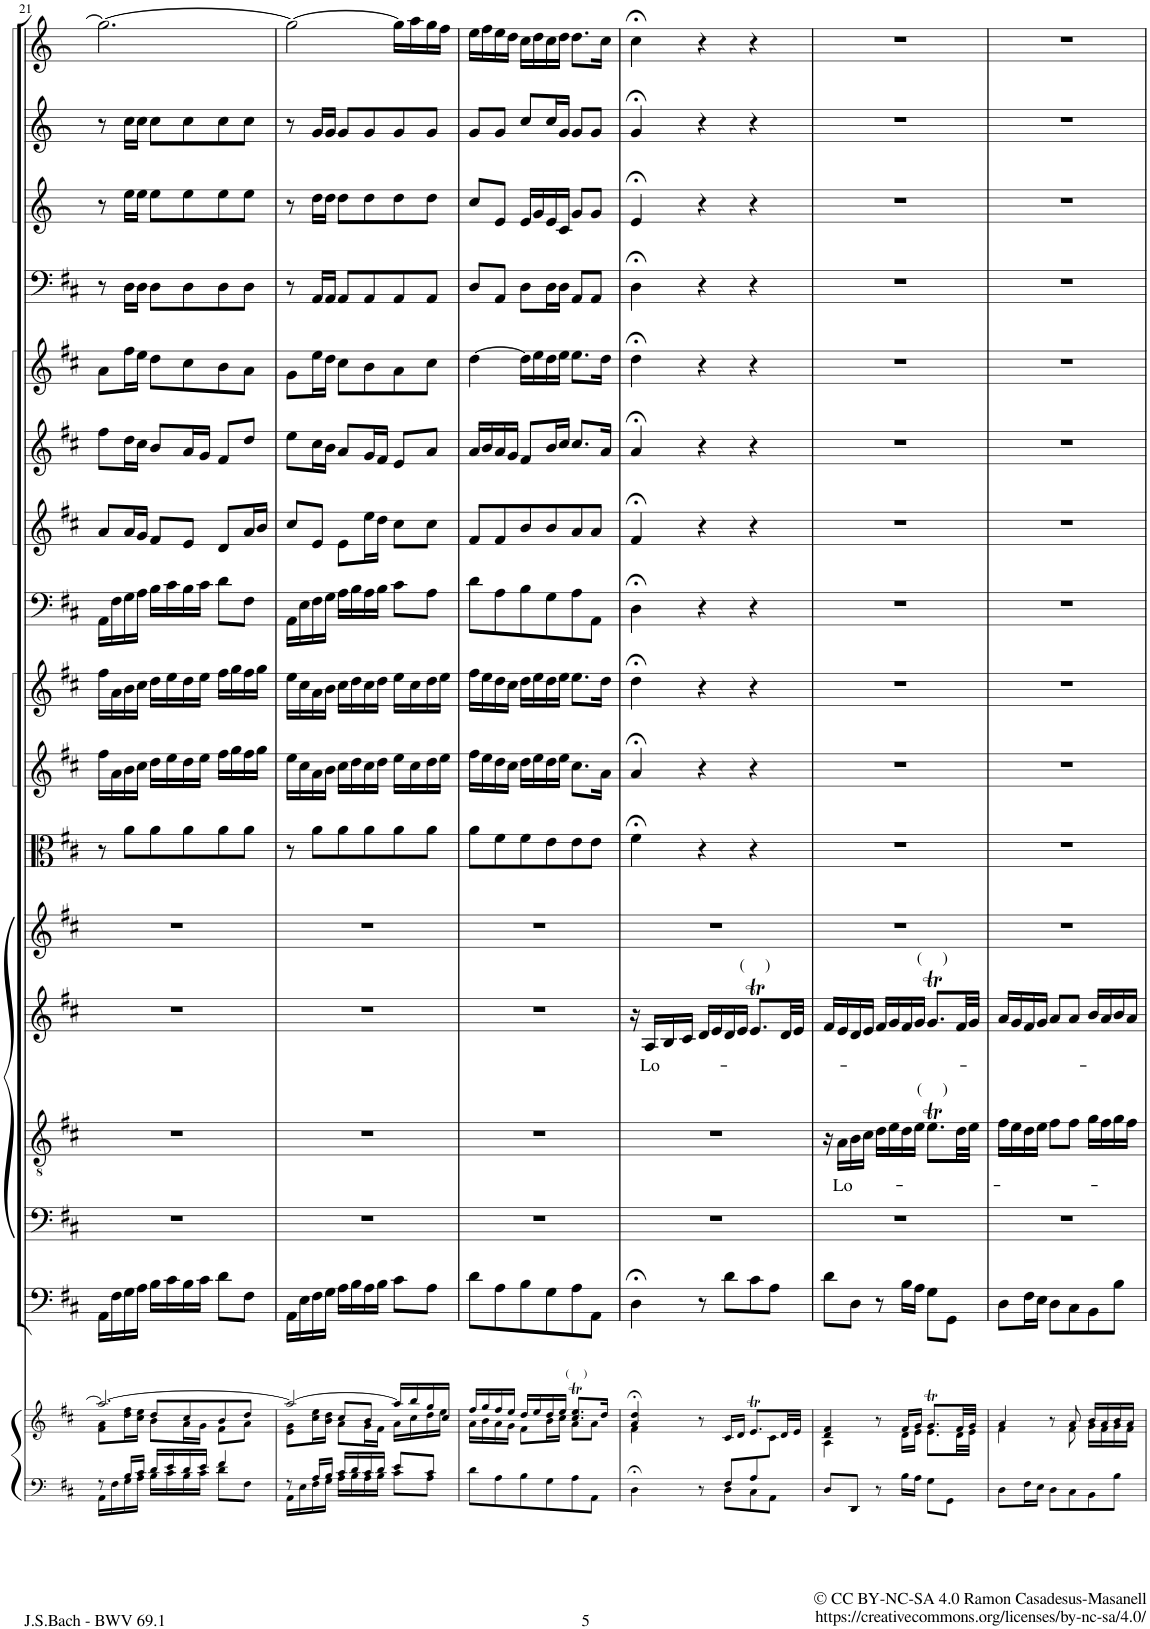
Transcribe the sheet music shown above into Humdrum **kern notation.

**kern	**kern	**kern	**kern	**kern	**text	**kern	**text	**kern	**kern	**kern	**kern	**kern	**kern	**kern	**kern	**kern	**kern	**kern	**kern
*part17	*part17	*part16	*part15	*part14	*part14	*part13	*part13	*part12	*part11	*part10	*part9	*part8	*part7	*part6	*part5	*part4	*part3	*part2	*part1
*staff18	*staff17	*staff16	*staff15	*staff14	*staff14	*staff13	*staff13	*staff12	*staff11	*staff10	*staff9	*staff8	*staff7	*staff6	*staff5	*staff4	*staff3	*staff2	*staff1
*I"Piano reduction	*	*I"Continuo	*I"Basso	*I"Tenore	*	*I"Alto	*	*I"Soprano	*I"Viola	*I"Violino II	*I"Violino I	*I"Fagotto	*I"Oboe III	*I"Oboe II	*I"Oboe I	*I"Timpani	*I"Tromba III (D)	*I"Tromba II (D)	*I"Tromba I (D)
*I'Pno	*	*	*	*	*	*	*	*	*	*	*	*	*I'Ob	*I'Ob	*I'Ob	*I'Timp	*	*	*
!!LO:PB:g=z
*clefF4	*clefG2	*clefF4	*clefF4	*clefGv2	*	*clefG2	*	*clefG2	*clefC3	*clefG2	*clefG2	*clefF4	*clefG2	*clefG2	*clefG2	*clefF4	*clefG2	*clefG2	*clefG2
*	*	*	*	*	*	*	*	*	*	*	*	*	*	*	*	*	*Trd-1c-2	*Trd-1c-2	*Trd-1c-2
*k[f#c#]	*k[f#c#]	*k[f#c#]	*k[f#c#]	*k[f#c#]	*	*k[f#c#]	*	*k[f#c#]	*k[f#c#]	*k[f#c#]	*k[f#c#]	*k[f#c#]	*k[f#c#]	*k[f#c#]	*k[f#c#]	*k[f#c#]	*k[]	*k[]	*k[]
*M3/4	*M3/4	*M3/4	*M3/4	*M3/4	*	*M3/4	*	*M3/4	*M3/4	*M3/4	*M3/4	*M3/4	*M3/4	*M3/4	*M3/4	*M3/4	*M3/4	*M3/4	*M3/4
=21	=21	=21	=21	=21	=21	=21	=21	=21	=21	=21	=21	=21	=21	=21	=21	=21	=21	=21	=21
*^	*^	*	*	*	*	*	*	*	*	*	*	*	*	*	*	*	*	*	*
*	*	*	*^	*	*	*	*	*	*	*	*	*	*	*	*	*	*	*	*	*	*
8r	16AA\LL	2.aa/_	8f#\ 8a\L	4ryy	16AA\LL	2.r	2.r	.	2.r	.	2.r	8r	16ff#\LL	16ff#\LL	16AA\LL	8a/L	8ff#\L	8a\L	8r	8r	8r	2.gg\_
.	16F#\	.	.	.	16F#\	.	.	.	.	.	.	.	16a\	16a\	16F#\	.	.	.	.	.	.	.
16B/LL	16G\	.	16dd\ 16ff#\L	.	16G\	.	.	.	.	.	.	8a\L	16b\	16b\	16G\	16a/L	16dd\L	16ff#\L	16D\LL	16ee\LL	16cc\LL	.
16c#/JJ	16A\JJ	.	16cc#\ 16ee\JJ	.	16A\JJ	.	.	.	.	.	.	.	16cc#\JJ	16cc#\JJ	16A\JJ	16g/JJ	16cc#\JJ	16ee\JJ	16D\JJ	16ee\JJ	16cc\JJ	.
16d/LL	16B\LL	.	8b\L	8dd/L	16B\LL	.	.	.	.	.	.	8a\	16dd\LL	16dd\LL	16B\LL	8f#/L	8b/L	8dd\L	8D\L	8ee\L	8cc\L	.
16e/	16c#\	.	.	.	16c#\	.	.	.	.	.	.	.	16ee\	16ee\	16c#\	.	.	.	.	.	.	.
16d/	16B\	.	16a\L	8cc#/	16B\	.	.	.	.	.	.	8a\	16dd\	16dd\	16B\	8e/J	16a/L	8cc#\	8D\	8ee\	8cc\	.
16e/JJ	16c#\JJ	.	16g\JJ	.	16c#\JJ	.	.	.	.	.	.	.	16ee\JJ	16ee\JJ	16c#\JJ	.	16g/JJ	.	.	.	.	.
4f#/	8d\L	.	8f#\L	8b/	8d\L	.	.	.	.	.	.	8a\	16ff#\LL	16ff#\LL	8d\L	8d/L	8f#/L	8b\	8D\	8ee\	8cc\	.
.	.	.	.	.	.	.	.	.	.	.	.	.	16gg\	16gg\	.	.	.	.	.	.	.	.
.	8F#\J	.	8a\J	8dd/J	8F#\J	.	.	.	.	.	.	8a\J	16ff#\	16ff#\	8F#\J	16a/L	8dd/J	8a\J	8D\J	8ee\J	8cc\J	.
.	.	.	.	.	.	.	.	.	.	.	.	.	16gg\JJ	16gg\JJ	.	16b/JJ	.	.	.	.	.	.
=22	=22	=22	=22	=22	=22	=22	=22	=22	=22	=22	=22	=22	=22	=22	=22	=22	=22	=22	=22	=22	=22	=22
8r	16AA\LL	2aa/_	8e\ 8g\L	4ryy	16AA\LL	2.r	2.r	.	2.r	.	2.r	8r	16ee\LL	16ee\LL	16AA\LL	8cc#/L	8ee\L	8g\L	8r	8r	8r	2gg\_
.	16E\	.	.	.	16E\	.	.	.	.	.	.	.	16cc#\	16cc#\	16E\	.	.	.	.	.	.	.
16A/LL	16F#\	.	16cc#\ 16ee\L	.	16F#\	.	.	.	.	.	.	8a\L	16a\	16a\	16F#\	8e/J	16cc#\L	16ee\L	16AA/LL	16dd\LL	16g/LL	.
16B/JJ	16G\JJ	.	16b\ 16dd\JJ	.	16G\JJ	.	.	.	.	.	.	.	16b\JJ	16b\JJ	16G\JJ	.	16b\JJ	16dd\JJ	16AA/JJ	16dd\JJ	16g/JJ	.
16c#/LL	16A\LL	.	8a\L	8cc#/L	16A\LL	.	.	.	.	.	.	8a\	16cc#\LL	16cc#\LL	16A\LL	8e\L	8a/L	8cc#\L	8AA/L	8dd\L	8g/L	.
16d/	16B\	.	.	.	16B\	.	.	.	.	.	.	.	16dd\	16dd\	16B\	.	.	.	.	.	.	.
16c#/	16A\	.	16g\L	8b/J	16A\	.	.	.	.	.	.	8a\	16cc#\	16cc#\	16A\	16ee\L	16g/L	8b\	8AA/	8dd\	8g/	.
16d/JJ	16B\JJ	.	16f#\JJ	.	16B\JJ	.	.	.	.	.	.	.	16dd\JJ	16dd\JJ	16B\JJ	16dd\JJ	16f#/JJ	.	.	.	.	.
8e/L	8c#\L	16aa/LL]	16a\LL	4ryy	8c#\L	.	.	.	.	.	.	8a\	16ee\LL	16ee\LL	8c#\L	8cc#\L	8e/L	8a\	8AA/	8dd\	8g/	16gg\LL]
.	.	16bb/	16cc#\	.	.	.	.	.	.	.	.	.	16cc#\	16cc#\	.	.	.	.	.	.	.	16aa\
8c#/J	8A\J	16gg/	16dd\	.	8A\J	.	.	.	.	.	.	8a\J	16dd\	16dd\	8A\J	8cc#\J	8a/J	8cc#\J	8AA/J	8dd\J	8g/J	16gg\
.	.	16cc#/JJ	16ee\JJ	.	.	.	.	.	.	.	.	.	16ee\JJ	16ee\JJ	.	.	.	.	.	.	.	16ff\JJ
*v	*v	*	*	*	*	*	*	*	*	*	*	*	*	*	*	*	*	*	*	*	*	*
*	*	*v	*v	*	*	*	*	*	*	*	*	*	*	*	*	*	*	*	*	*	*
=23	=23	=23	=23	=23	=23	=23	=23	=23	=23	=23	=23	=23	=23	=23	=23	=23	=23	=23	=23	=23
8d\L	16ff#/LL	16a\LL	8d\L	2.r	2.r	.	2.r	.	2.r	8a\L	16ff#\LL	16ff#\LL	8d\L	8f#/L	16a/LL	[4dd\	8D/L	8cc/L	8g/L	16ee\LL
.	16gg/	16b\	.	.	.	.	.	.	.	.	16ee\	16ee\	.	.	16b/	.	.	.	.	16ff\
8A\	16ff#/	16a\	8A\	.	.	.	.	.	.	8f#\	16dd\	16dd\	8A\	8f#/	16a/	.	8AA/J	8e/J	8g/J	16ee\
.	16ee/JJ	16g\JJ	.	.	.	.	.	.	.	.	16cc#\JJ	16cc#\JJ	.	.	16g/JJ	.	.	.	.	16dd\JJ
8B\	16dd/LL	8f#\L	8B\	.	.	.	.	.	.	8f#\	16dd\LL	16dd\LL	8B\	8b/	8f#/L	16dd\LL]	8D\L	16e/LL	8cc/L	16cc\LL
.	16ee/	.	.	.	.	.	.	.	.	.	16ee\	16ee\	.	.	.	16ee\	.	16g/	.	16dd\
8G\	16dd/	16b\L	8G\	.	.	.	.	.	.	8e\	16dd\	16dd\	8G\	8b/	16b/L	16dd\	16D\L	16e/	16cc/L	16cc\
.	16ee/JJ	16cc#\JJ	.	.	.	.	.	.	.	.	16ee\JJ	16ee\JJ	.	.	16cc#/JJ	16ee\JJ	16D\JJ	16c/JJ	16g/JJ	16dd\JJ
!	!LO:TX:a:t=(     )	!	!	!	!	!	!	!	!	!	!	!	!	!	!	!	!	!	!	!
8A\	8.cc#/T 8.ee/TL	8a\L	8A\	.	.	.	.	.	.	8e\	8.cc#\L	8.ee\L	8A\	8a/	8.cc#/L	8.ee\L	8AA/L	8g/L	8g/L	8.dd\L
8AA\J	.	8a\J	8AA\J	.	.	.	.	.	.	8e\J	.	.	8AA\J	8a/J	.	.	8AA/J	8g/J	8g/J	.
.	16dd/Jk	.	.	.	.	.	.	.	.	.	16a\Jk	16dd\Jk	.	.	16a/Jk	16dd\Jk	.	.	.	16cc\Jk
=24	=24	=24	=24	=24	=24	=24	=24	=24	=24	=24	=24	=24	=24	=24	=24	=24	=24	=24	=24	=24
*^	*	*	*	*	*	*	*	*	*	*	*	*	*	*	*	*	*	*	*	*
4.ryy	4D;<\	4a/;< 4dd/;<	4f#\	4D;<\	2.r	2.r	.	16r	.	2.r	4f#;<\	4a;</	4dd;<\	4D;<\	4f#;</	4a;</	4dd;<\	4D;<\	4e;</	4g;</	4cc;<\
!	!	!	!	!	!	!	!	!	!LO:LY:b	!	!	!	!	!	!	!	!	!	!	!	!
.	.	.	.	.	.	.	.	16A/LL	Lo	.	.	.	.	.	.	.	.	.	.	.	.
.	.	.	.	.	.	.	.	16B/	.	.	.	.	.	.	.	.	.	.	.	.	.
.	.	.	.	.	.	.	.	16c#/JJ	.	.	.	.	.	.	.	.	.	.	.	.	.
.	8r	8r	8ryy	8r	.	.	.	16d/LL	.	.	4r	4r	4r	4r	4r	4r	4r	4r	4r	4r	4r
.	.	.	.	.	.	.	.	16e/	.	.	.	.	.	.	.	.	.	.	.	.	.
8F#/L	8D\L	16c#/LL	4ryy	8d\L	.	.	.	16d/	.	.	.	.	.	.	.	.	.	.	.	.	.
.	.	16d/JJ	.	.	.	.	.	16e/JJ	.	.	.	.	.	.	.	.	.	.	.	.	.
!	!	!	!	!	!	!	!	!LO:TX:a:t=(     )	!	!	!	!	!	!	!	!	!	!	!	!	!
8A/	8C#\	8.eT/L	.	8c#\	.	.	.	8.eT/L	.	.	4r	4r	4r	4r	4r	4r	4r	4r	4r	4r	4r
8ryy	8AA\J	.	8c#\J	8A\J	.	.	.	.	.	.	.	.	.	.	.	.	.	.	.	.	.
.	.	32d/LL	.	.	.	.	.	32d/LL	.	.	.	.	.	.	.	.	.	.	.	.	.
.	.	32e/JJJ	.	.	.	.	.	32e/JJJ	.	.	.	.	.	.	.	.	.	.	.	.	.
*v	*v	*	*	*	*	*	*	*	*	*	*	*	*	*	*	*	*	*	*	*	*
=25	=25	=25	=25	=25	=25	=25	=25	=25	=25	=25	=25	=25	=25	=25	=25	=25	=25	=25	=25	=25
8D/L	4d/ 4f#/	4A\	8d\L	2.r	16r	.	16f#/LL	.	2.r	2.r	2.r	2.r	2.r	2.r	2.r	2.r	2.r	2.r	2.r	2.r
!	!	!	!	!	!	!LO:LY:b	!	!	!	!	!	!	!	!	!	!	!	!	!	!
.	.	.	.	.	16A\LL	Lo	16e/	.	.	.	.	.	.	.	.	.	.	.	.	.
8DD/J	.	.	8D\J	.	16B\	.	16d/	.	.	.	.	.	.	.	.	.	.	.	.	.
.	.	.	.	.	16c#\JJ	.	16e/JJ	.	.	.	.	.	.	.	.	.	.	.	.	.
8r	8r	8ryy	8r	.	16d\LL	.	16f#/LL	.	.	.	.	.	.	.	.	.	.	.	.	.
.	.	.	.	.	16e\	.	16g/	.	.	.	.	.	.	.	.	.	.	.	.	.
16B\LL	16f#/LL	16d\LL	16B\LL	.	16d\	.	16f#/	.	.	.	.	.	.	.	.	.	.	.	.	.
16A\JJ	16g/JJ	16e\JJ	16A\JJ	.	16e\JJ	.	16g/JJ	.	.	.	.	.	.	.	.	.	.	.	.	.
!	!	!	!	!	!	!	!LO:TX:a:t=(     )	!	!	!	!	!	!	!	!	!	!	!	!	!
!	!	!	!	!	!LO:TX:a:t=(     )	!	!	!	!	!	!	!	!	!	!	!	!	!	!	!
8G\L	8.gT/L	8.e\L	8G\L	.	8.eT\L	.	8.gT/L	.	.	.	.	.	.	.	.	.	.	.	.	.
8GG\J	.	.	8GG\J	.	.	.	.	.	.	.	.	.	.	.	.	.	.	.	.	.
.	32f#/LL	32d\LL	.	.	32d\LL	.	32f#/LL	.	.	.	.	.	.	.	.	.	.	.	.	.
.	32g/JJJ	32e\JJJ	.	.	32e\JJJ	.	32g/JJJ	.	.	.	.	.	.	.	.	.	.	.	.	.
=26	=26	=26	=26	=26	=26	=26	=26	=26	=26	=26	=26	=26	=26	=26	=26	=26	=26	=26	=26	=26
8D\L	4a/	4f#\	8D\L	2.r	16f#\LL	.	16a/LL	.	2.r	2.r	2.r	2.r	2.r	2.r	2.r	2.r	2.r	2.r	2.r	2.r
.	.	.	.	.	16e\	.	16g/	.	.	.	.	.	.	.	.	.	.	.	.	.
16F#\L	.	.	16F#\L	.	16d\	.	16f#/	.	.	.	.	.	.	.	.	.	.	.	.	.
16E\JJ	.	.	16E\JJ	.	16e\JJ	.	16g/JJ	.	.	.	.	.	.	.	.	.	.	.	.	.
8D\L	8r	8ryy	8D\L	.	8f#\L	.	8a/L	.	.	.	.	.	.	.	.	.	.	.	.	.
8C#\	8a/	8f#\	8C#\	.	8f#\J	.	8a/J	.	.	.	.	.	.	.	.	.	.	.	.	.
8BB\	16b/LL	16g\LL	8BB\	.	16g\LL	.	16b/LL	.	.	.	.	.	.	.	.	.	.	.	.	.
.	16a/	16f#\	.	.	16f#\	.	16a/	.	.	.	.	.	.	.	.	.	.	.	.	.
8B\J	16b/	16g\	8B\J	.	16g\	.	16b/	.	.	.	.	.	.	.	.	.	.	.	.	.
.	16a/JJ	16f#\JJ	.	.	16f#\JJ	.	16a/JJ	.	.	.	.	.	.	.	.	.	.	.	.	.
*	*v	*v	*	*	*	*	*	*	*	*	*	*	*	*	*	*	*	*	*	*
=	=	=	=	=	=	=	=	=	=	=	=	=	=	=	=	=	=	=	=
*-	*-	*-	*-	*-	*-	*-	*-	*-	*-	*-	*-	*-	*-	*-	*-	*-	*-	*-	*-
